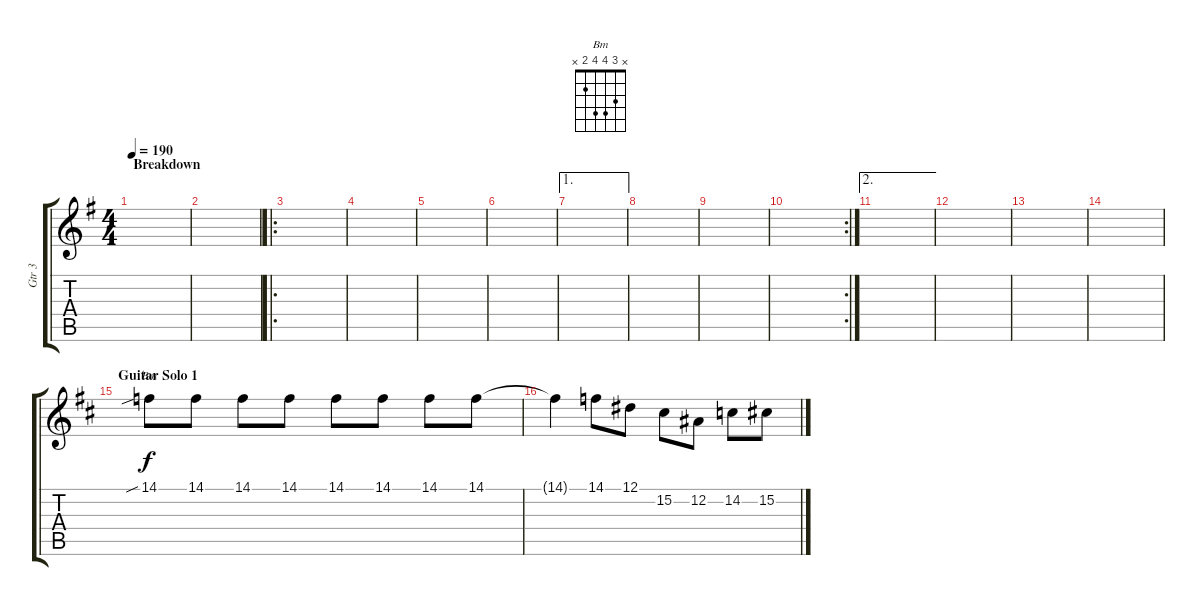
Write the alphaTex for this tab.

\track ("Gtr 3" "Gtr 3") {instrument acousticgrandpiano}
\staff {score tabs}
\tuning (Eb4 Bb3 Gb3 Db3 Ab2 Eb2) {hide}
\chord ("Bm" x 3 4 4 2 x)
\ts (4 4)
\section ("" "Breakdown")
\tempo 190
\clef g2
\ks g
|
|
\ro
|
|
|
|
\ae 1
|
|
|
\rc 2
|
\ae 2
|
|
|
|
\section ("" "Guitar Solo 1")
\ks d
14.1{sib}.8{ch "Bm"} 14.1.8 14.1.8 14.1.8 14.1.8 14.1.8 14.1.8 14.1.8 |
14.1{t}.4 14.1.8 12.1.8 15.2.8 12.2.8 14.2.8 15.2.8
